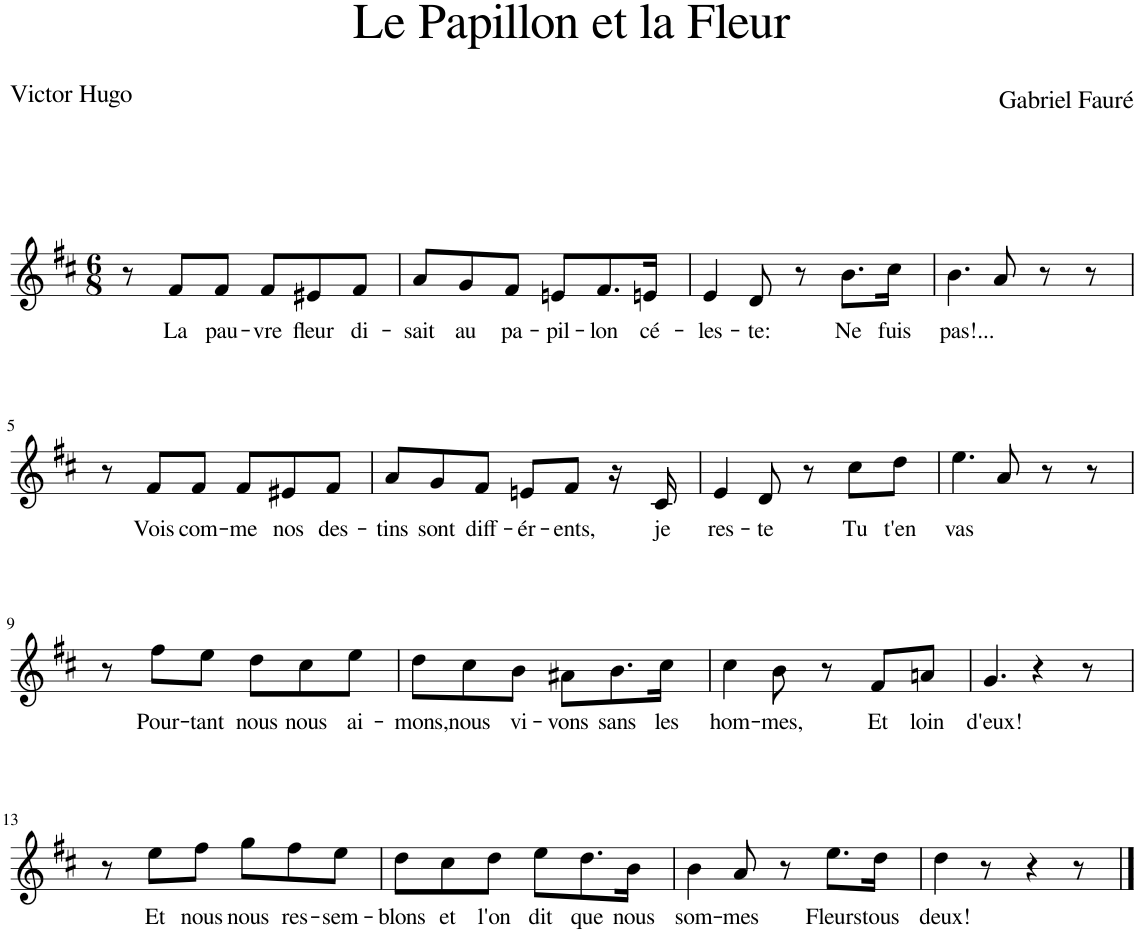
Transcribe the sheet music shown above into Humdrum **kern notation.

**kern	**text
*part1	*part1
*staff1	*staff1
*I"Piano	*
*I'Pno	*
*clefG2	*
*k[f#c#]	*
*M6/8	*
=1	=1
8r	.
!	!LO:LY:b
8f#/L	La
!	!LO:LY:b
8f#/J	pau-
!	!LO:LY:b
8f#/L	-vre
!	!LO:LY:b
8e#X/	fleur
!	!LO:LY:b
8f#/J	di-
=2	=2
!	!LO:LY:b
8a/L	-sait
!	!LO:LY:b
8g/	au
!	!LO:LY:b
8f#/J	pa-
!	!LO:LY:b
8en/L	-pil-
!	!LO:LY:b
8.f#/	-lon
!	!LO:LY:b
16en/Jk	cé-
=3	=3
!	!LO:LY:b
4e/	-les-
!	!LO:LY:b
8d/	-te:
8r	.
!	!LO:LY:b
8.b\L	Ne
!	!LO:LY:b
16cc#\Jk	fuis
=4	=4
!	!LO:LY:b
4.b\	pas!...
8a/	.
8r	.
8r	.
!!LO:LB:g=z
=5	=5
8r	.
!	!LO:LY:b
8f#/L	Vois
!	!LO:LY:b
8f#/J	com-
!	!LO:LY:b
8f#/L	-me
!	!LO:LY:b
8e#X/	nos
!	!LO:LY:b
8f#/J	des-
=6	=6
!	!LO:LY:b
8a/L	-tins
!	!LO:LY:b
8g/	sont
!	!LO:LY:b
8f#/J	diff-
!	!LO:LY:b
8en/L	-ér-
!	!LO:LY:b
8f#/J	-ents,
16r	.
!	!LO:LY:b
16c#/	je
=7	=7
!	!LO:LY:b
4e/	res-
!	!LO:LY:b
8d/	-te
8r	.
!	!LO:LY:b
8cc#\L	Tu
!	!LO:LY:b
8dd\J	t'en
=8	=8
!	!LO:LY:b
4.ee\	vas
8a/	.
8r	.
8r	.
!!LO:LB:g=z
=9	=9
8r	.
!	!LO:LY:b
8ff#\L	Pour-
!	!LO:LY:b
8ee\J	-tant
!	!LO:LY:b
8dd\L	nous
!	!LO:LY:b
8cc#\	nous
!	!LO:LY:b
8ee\J	ai-
=10	=10
!	!LO:LY:b
8dd\L	-mons,
!	!LO:LY:b
8cc#\	nous
!	!LO:LY:b
8b\J	vi-
!	!LO:LY:b
8a#X\L	-vons
!	!LO:LY:b
8.b\	sans
!	!LO:LY:b
16cc#\Jk	les
=11	=11
!	!LO:LY:b
4cc#\	hom-
!	!LO:LY:b
8b\	-mes,
8r	.
!	!LO:LY:b
8f#/L	Et
!	!LO:LY:b
8an/J	loin
=12	=12
!	!LO:LY:b
4.g/	d'eux!
4r	.
8r	.
!!LO:LB:g=z
=13	=13
8r	.
!	!LO:LY:b
8ee\L	Et
!	!LO:LY:b
8ff#\J	nous
!	!LO:LY:b
8gg\L	nous
!	!LO:LY:b
8ff#\	res-
!	!LO:LY:b
8ee\J	-sem-
=14	=14
!	!LO:LY:b
8dd\L	-blons
!	!LO:LY:b
8cc#\	et
!	!LO:LY:b
8dd\J	l'on
!	!LO:LY:b
8ee\L	dit
!	!LO:LY:b
8.dd\	que
!	!LO:LY:b
16b\Jk	nous
=15	=15
!	!LO:LY:b
4b\	som-
!	!LO:LY:b
8a/	-mes
8r	.
!	!LO:LY:b
8.ee\L	Fleurs
!	!LO:LY:b
16dd\Jk	tous
=16	=16
!	!LO:LY:b
4dd\	deux!
8r	.
4r	.
8r	.
==	==
*-	*-
